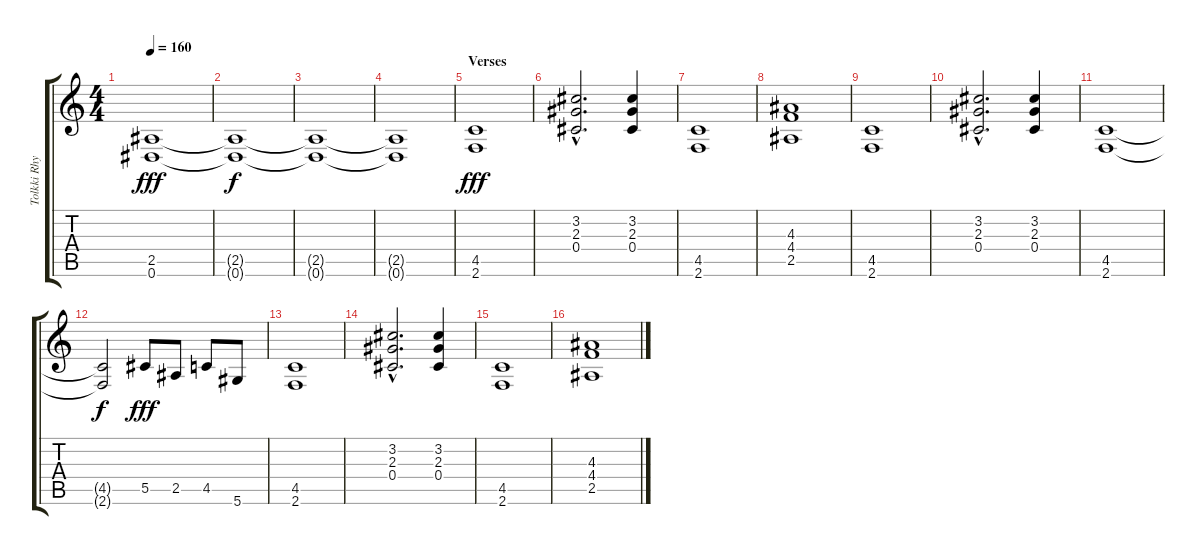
\track ("Tolkki Rhythm" "Tolkki Rhy") {instrument overdrivenguitar}
\staff {score tabs}
\tuning (Eb4 Bb3 Gb3 Db3 Ab2 Eb2) {hide}
\ts (4 4)
\tempo 160
\clef g2
\ks c
(2.5 0.6).1{dy fff} |
(2.5{t} 0.6{t}).1{dy f} |
(2.5{t} 0.6{t}).1 |
(2.5{t} 0.6{t}).1 |
\section ("" "Verses")
(4.5 2.6).1{dy fff} |
(3.2{hac} 2.3{hac} 0.4{hac}).2{d} (3.2 2.3 0.4).4 |
(4.5 2.6).1 |
(4.3 4.4 2.5).1 |
(4.5 2.6).1 |
(3.2{hac} 2.3{hac} 0.4{hac}).2{d} (3.2 2.3 0.4).4 |
(4.5 2.6).1 |
(4.5{t} 2.6{t}).2{dy f} 5.5.8{dy fff} 2.5.8 4.5.8 5.6.8 |
(4.5 2.6).1 |
(3.2{hac} 2.3{hac} 0.4{hac}).2{d} (3.2 2.3 0.4).4 |
(4.5 2.6).1 |
(4.3 4.4 2.5).1
